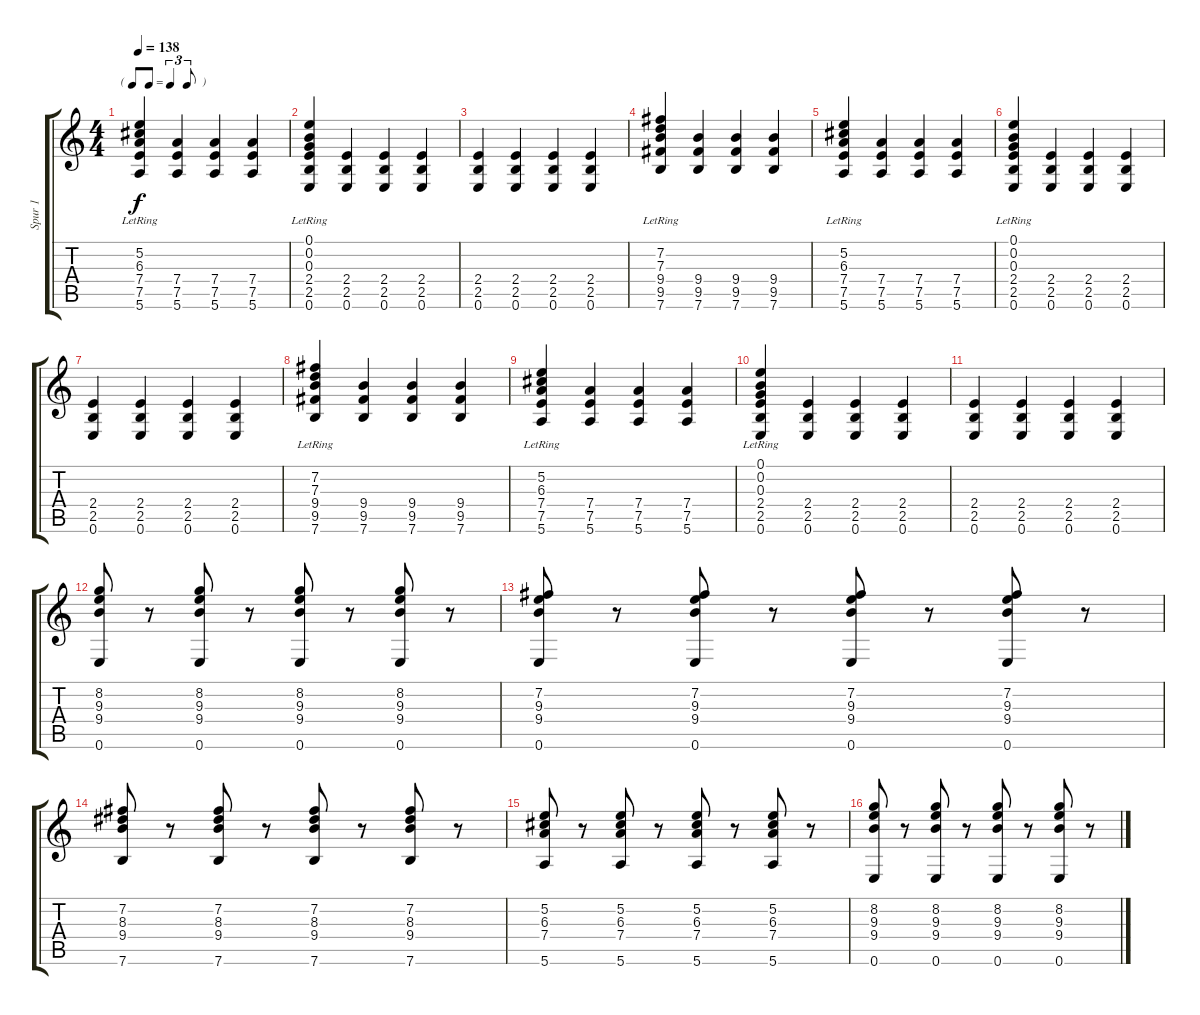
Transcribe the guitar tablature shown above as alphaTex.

\track ("Spur 1" "Spur 1") {instrument acousticguitarsteel}
\staff {score tabs}
\tuning (E4 B3 G3 D3 A2 E2) {hide}
\ts (4 4)
\tf triplet8th
\tempo 138
\clef g2
\ks c
(5.2{lr} 6.3{lr} 7.4 7.5 5.6).4{dy f} (7.4 7.5 5.6).4 (7.4 7.5 5.6).4 (7.4 7.5 5.6).4 |
(0.1{lr} 0.2{lr} 0.3{lr} 2.4 2.5 0.6).4 (2.4 2.5 0.6).4 (2.4 2.5 0.6).4 (2.4 2.5 0.6).4 |
(2.4 2.5 0.6).4 (2.4 2.5 0.6).4 (2.4 2.5 0.6).4 (2.4 2.5 0.6).4 |
(7.2{lr} 7.3{lr} 9.4 9.5 7.6).4 (9.4 9.5 7.6).4 (9.4 9.5 7.6).4 (9.4 9.5 7.6).4 |
(5.2{lr} 6.3{lr} 7.4 7.5 5.6).4 (7.4 7.5 5.6).4 (7.4 7.5 5.6).4 (7.4 7.5 5.6).4 |
(0.1{lr} 0.2{lr} 0.3{lr} 2.4 2.5 0.6).4 (2.4 2.5 0.6).4 (2.4 2.5 0.6).4 (2.4 2.5 0.6).4 |
(2.4 2.5 0.6).4 (2.4 2.5 0.6).4 (2.4 2.5 0.6).4 (2.4 2.5 0.6).4 |
(7.2{lr} 7.3{lr} 9.4 9.5 7.6).4 (9.4 9.5 7.6).4 (9.4 9.5 7.6).4 (9.4 9.5 7.6).4 |
(5.2{lr} 6.3{lr} 7.4 7.5 5.6).4 (7.4 7.5 5.6).4 (7.4 7.5 5.6).4 (7.4 7.5 5.6).4 |
(0.1{lr} 0.2{lr} 0.3{lr} 2.4 2.5 0.6).4 (2.4 2.5 0.6).4 (2.4 2.5 0.6).4 (2.4 2.5 0.6).4 |
(2.4 2.5 0.6).4 (2.4 2.5 0.6).4 (2.4 2.5 0.6).4 (2.4 2.5 0.6).4 |
(8.2 9.3 9.4 0.6).8 r.8 (8.2 9.3 9.4 0.6).8 r.8 (8.2 9.3 9.4 0.6).8 r.8 (8.2 9.3 9.4 0.6).8 r.8 |
(7.2 9.3 9.4 0.6).8 r.8 (7.2 9.3 9.4 0.6).8 r.8 (7.2 9.3 9.4 0.6).8 r.8 (7.2 9.3 9.4 0.6).8 r.8 |
(7.2 8.3 9.4 7.6).8 r.8 (7.2 8.3 9.4 7.6).8 r.8 (7.2 8.3 9.4 7.6).8 r.8 (7.2 8.3 9.4 7.6).8 r.8 |
(5.2 6.3 7.4 5.6).8 r.8 (5.2 6.3 7.4 5.6).8 r.8 (5.2 6.3 7.4 5.6).8 r.8 (5.2 6.3 7.4 5.6).8 r.8 |
(8.2 9.3 9.4 0.6).8 r.8 (8.2 9.3 9.4 0.6).8 r.8 (8.2 9.3 9.4 0.6).8 r.8 (8.2 9.3 9.4 0.6).8 r.8
